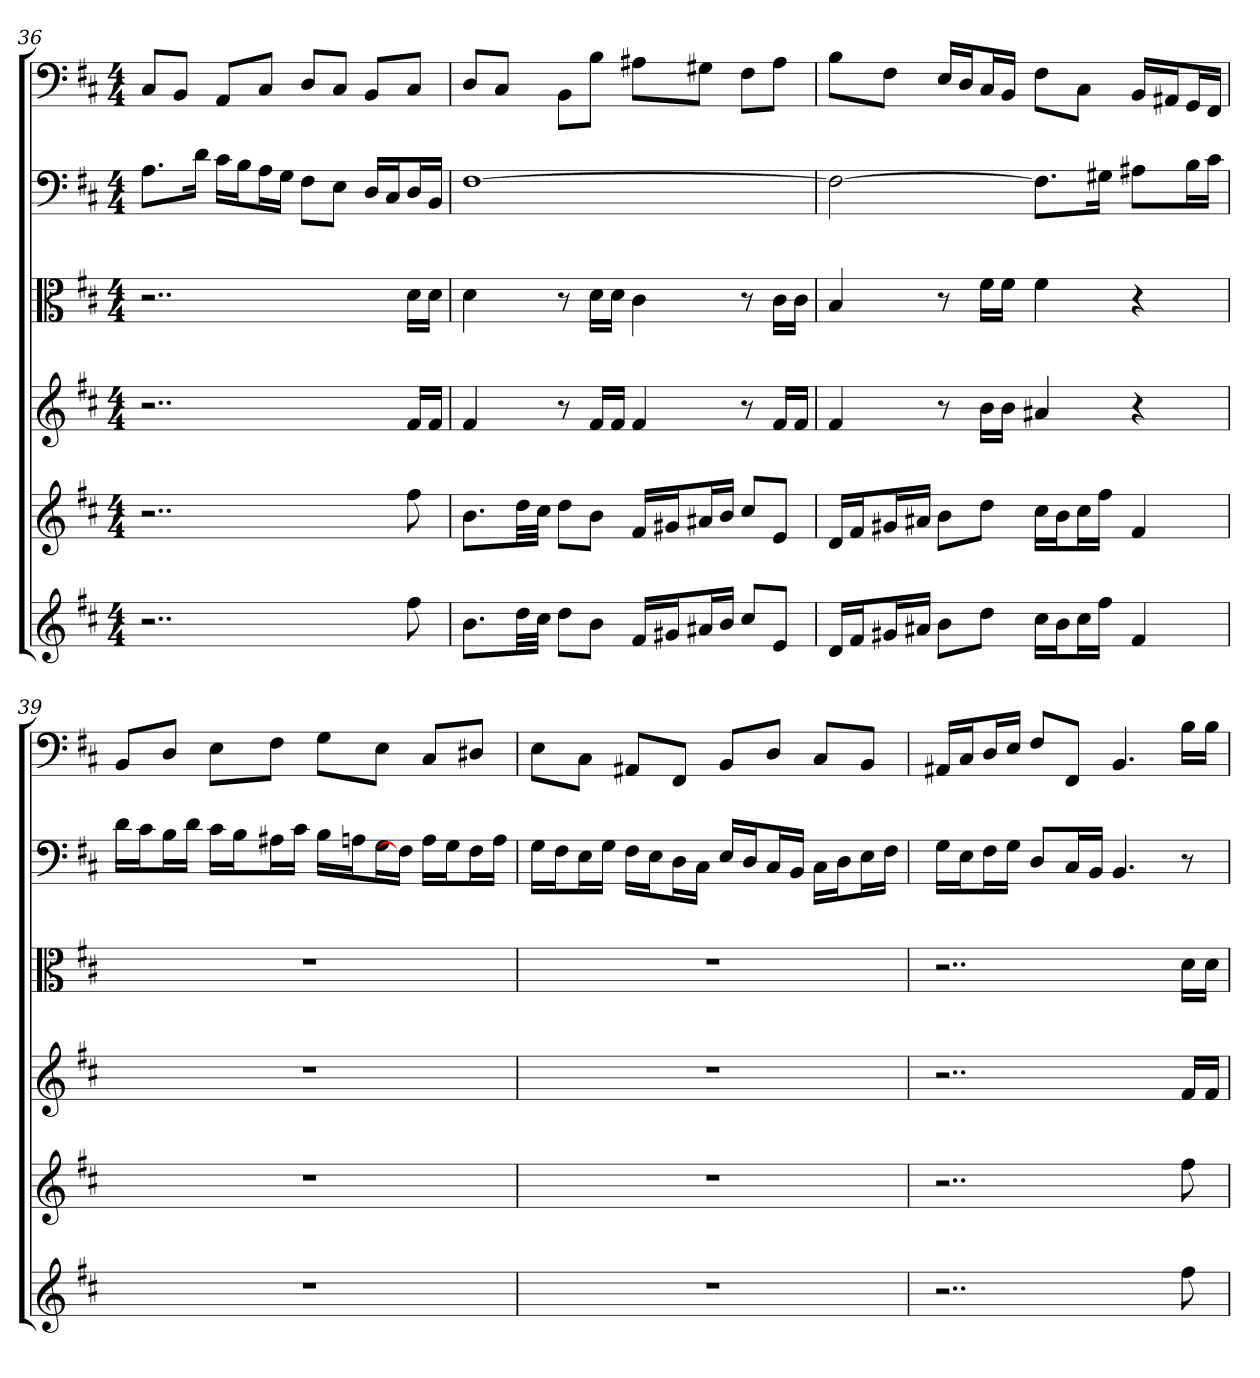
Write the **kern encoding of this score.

**kern	**kern	**kern	**kern	**kern	**kern
*part6	*part5	*part4	*part3	*part2	*part1
*staff6	*staff5	*staff4	*staff3	*staff2	*staff1
*	*	*	*clefC3	*clefF4	*clefF4
*k[f#c#]	*k[f#c#]	*k[f#c#]	*k[f#c#]	*k[f#c#]	*k[f#c#]
*b:	*b:	*b:	*b:	*b:	*b:
*M4/4	*M4/4	*M4/4	*M4/4	*M4/4	*M4/4
=36	=36	=36	=36	=36	=36
2..r	2..r	2..r	2..r	8.A\L	8C#/L
.	.	.	.	.	8BB/J
.	.	.	.	16d\Jk	.
.	.	.	.	16c#\LL	8AA/L
.	.	.	.	16B\J	.
.	.	.	.	16A\L	8C#/J
.	.	.	.	16G\JJ	.
.	.	.	.	8F#\L	8D/L
.	.	.	.	8E\J	8C#/J
.	.	.	.	16D/LL	8BB/L
.	.	.	.	16C#/J	.
8ff#	8ff#	16f#LL	16d\LL	16D/L	8C#/J
.	.	16f#JJ	16d\JJ	16BB/JJ	.
=37	=37	=37	=37	=37	=37
8.bL	8.bL	4f#	4d	[1F#	8D/L
.	.	.	.	.	8C#/J
32ddLL	32ddLL	.	.	.	.
32cc#JJJ	32cc#JJJ	.	.	.	.
8ddL	8ddL	8r	8r	.	8BB\L
8bJ	8bJ	16f#LL	16d\LL	.	8B\J
.	.	16f#JJ	16d\JJ	.	.
16f#LL	16f#LL	4f#	4c#	.	8A#X\L
16g#XJ	16g#XJ	.	.	.	.
16a#XL	16a#XL	.	.	.	8G#X\J
16bJJ	16bJJ	.	.	.	.
8cc#L	8cc#L	8r	8r	.	8F#\L
8eJ	8eJ	16f#LL	16c#\LL	.	8A#\J
.	.	16f#JJ	16c#\JJ	.	.
=38	=38	=38	=38	=38	=38
16dLL	16dLL	4f#	4B	2F#_	8B\L
16f#J	16f#J	.	.	.	.
16g#XL	16g#XL	.	.	.	8F#\J
16a#XJJ	16a#XJJ	.	.	.	.
8bL	8bL	8r	8r	.	16E/LL
.	.	.	.	.	16D/J
8ddJ	8ddJ	16bLL	16f#\LL	.	16C#/L
.	.	16bJJ	16f#\JJ	.	16BB/JJ
16cc#LL	16cc#LL	4a#X	4f#	8.F#\L]	8F#\L
16bJ	16bJ	.	.	.	.
16cc#L	16cc#L	.	.	.	8C#\J
16ff#JJ	16ff#JJ	.	.	16G#X\Jk	.
4f#	4f#	4r	4r	8A#X\L	16BB/LL
.	.	.	.	.	16AA#X/J
.	.	.	.	16B\L	16GG/L
.	.	.	.	16c#\JJ	16FF#/JJ
=39	=39	=39	=39	=39	=39
1r	1r	1r	1r	16d\LL	8BB/L
.	.	.	.	16c#\J	.
.	.	.	.	16B\L	8D/J
.	.	.	.	16d\JJ	.
.	.	.	.	16c#\LL	8E\L
.	.	.	.	16B\J	.
.	.	.	.	16A#X\L	8F#\J
.	.	.	.	16c#\JJ	.
.	.	.	.	16B\LL	8G\L
.	.	.	.	16An\J	.
.	.	.	.	16G\L	8E\J
.	.	.	.	16F#\JJ]	.
.	.	.	.	16A\LL	8C#/L
.	.	.	.	16G\J	.
.	.	.	.	16F#\L	8D#X/J
.	.	.	.	16A\JJ	.
=40	=40	=40	=40	=40	=40
1r	1r	1r	1r	16G\LL	8E\L
.	.	.	.	16F#\J	.
.	.	.	.	16E\L	8C#\J
.	.	.	.	16G\JJ	.
.	.	.	.	16F#\LL	8AA#X/L
.	.	.	.	16E\J	.
.	.	.	.	16D\L	8FF#/J
.	.	.	.	16C#\JJ	.
.	.	.	.	16E/LL	8BB/L
.	.	.	.	16D/J	.
.	.	.	.	16C#/L	8D/J
.	.	.	.	16BB/JJ	.
.	.	.	.	16C#\LL	8C#/L
.	.	.	.	16D\J	.
.	.	.	.	16E\L	8BB/J
.	.	.	.	16F#\JJ	.
=41	=41	=41	=41	=41	=41
2..r	2..r	2..r	2..r	16G\LL	16AA#X/LL
.	.	.	.	16E\J	16C#/J
.	.	.	.	16F#\L	16D/L
.	.	.	.	16G\JJ	16E/JJ
.	.	.	.	8D/L	8F#/L
.	.	.	.	16C#/L	8FF#/J
.	.	.	.	16BB/JJ	.
.	.	.	.	4.BB	4.BB
8ff#	8ff#	16f#LL	16d\LL	8r	16B\LL
.	.	16f#JJ	16d\JJ	.	16B\JJ
=	=	=	=	=	=
*-	*-	*-	*-	*-	*-
